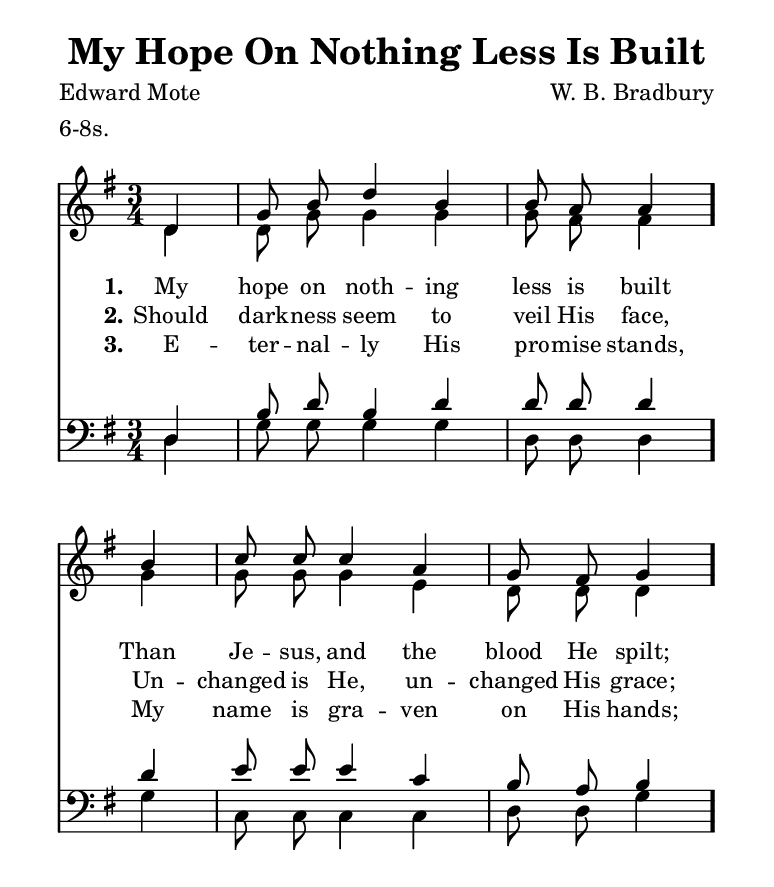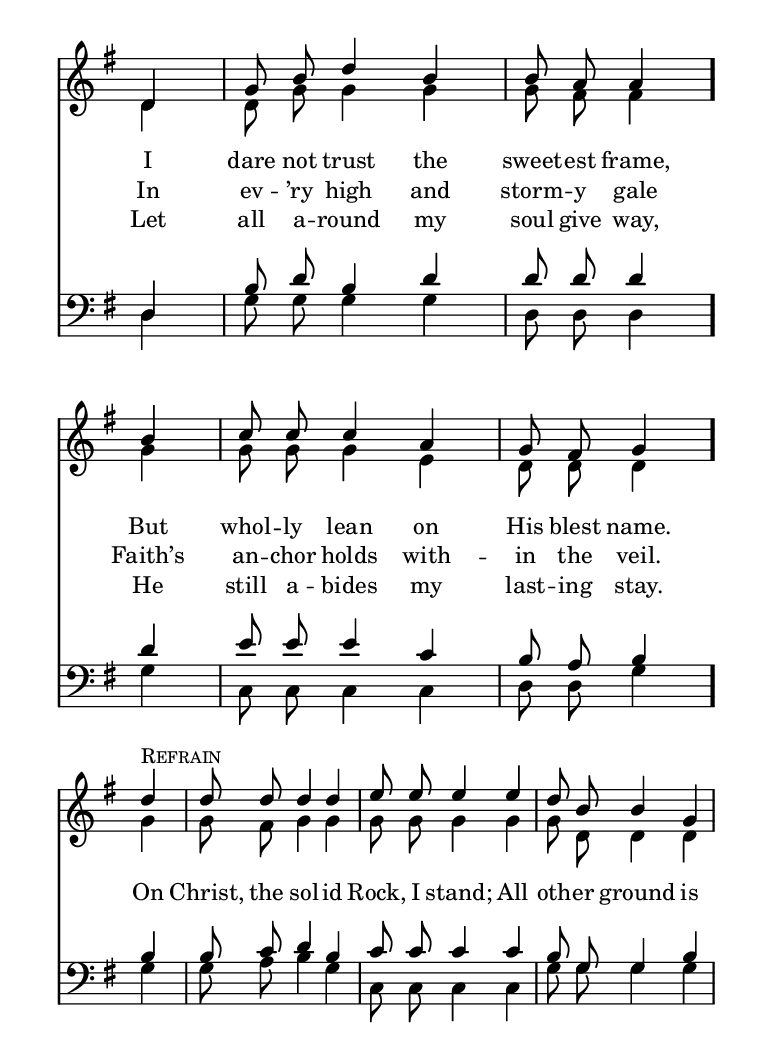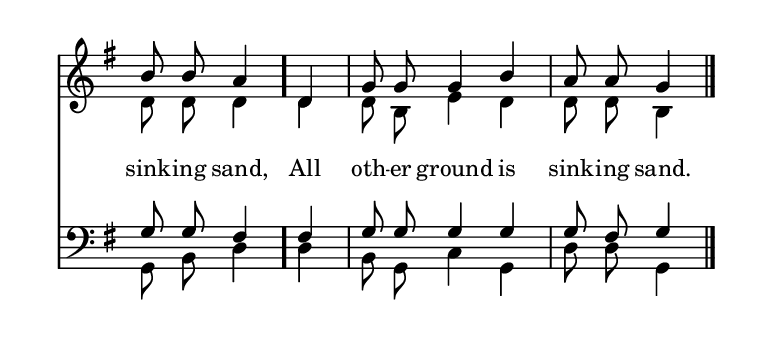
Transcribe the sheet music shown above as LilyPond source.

\include "common/global.ily"
\paper {
  \include "common/paper.ily"
  ragged-bottom = ##t
  ragged-last-bottom = ##t
  %systems-per-page = ##f
  page-count = ##f
}

\header{
  hymnnumber = "7"
  title = "My Hope On Nothing Less Is Built"
  tunename = "Foundation"
  meter = "6-8s."
  poet = "Edward Mote"
  composer = "W. B. Bradbury"
  %copyright = ""
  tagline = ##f
}

patternA = { c4 | c8 c8 c4 c4 | c8 c8 c4 } % all phrases

global = {
  \include "common/overrides.ily"
  %\autoBeamOff
  \override Staff.TimeSignature.style = #'()
  \time 3/4
  \once \override Score.MetronomeMark.transparent = ##t
  \tempo 4 = 66
  \key g \major
  \partial 4
  \autoBeamOff
}

notesSoprano = {
\global
\relative c' {

  \changePitch \patternA { d  | g b d b | b a a   } \bar "."
  \changePitch \patternA { b  | c c c a | g fis g } \bar "."
  \changePitch \patternA { d  | g b d b | b a a   } \bar "."
  \changePitch \patternA { b  | c c c a | g fis g } \bar "."

  << s^\markup { \small \caps "Refrain" }
  \changePitch \patternA { d' | d d d d | e e e   } \bar "." >>
  \changePitch \patternA { e  | d b b g | b b a   } \bar "."
  \changePitch \patternA { d, | g g g b | a a g   } \bar "|."

}
}

notesAlto = {
\global
\relative e' {

  \changePitch \patternA { d | d g g g   | g fis fis }
  \changePitch \patternA { g | g g g e   | d d d     }
  \changePitch \patternA { d | d g g g   | g fis fis }
  \changePitch \patternA { g | g g g e   | d d d     }

  \changePitch \patternA { g | g fis g g | g g g     }
  \changePitch \patternA { g | g d d d   | d d d     }
  \changePitch \patternA { d | d b e d   | d d b     }

}
}

notesTenor = {
\global
\relative a, {


  \changePitch \patternA { d   | b' d b d | d d d   }
  \changePitch \patternA { d   | e e e c  | b a b   }
  \changePitch \patternA { d,  | b' d b d | d d d   }
  \changePitch \patternA { d   | e e e c  | b a b   }

  \changePitch \patternA { b   | b c d b  | c c c   }
  \changePitch \patternA { c   | b g g b  | g g fis }
  \changePitch \patternA { fis | g g g g  | g fis g }

}
}

notesBass = {
\global
\relative f {


  \changePitch \patternA { d | g g g g  | d d d   }
  \changePitch \patternA { g | c, c c c | d d g   }
  \changePitch \patternA { d | g g g g  | d d d   }
  \changePitch \patternA { g | c, c c c | d d g   }

  \changePitch \patternA { g | g a b g  | c, c c  }
  \changePitch \patternA { c | g' g g g | g, b d  }
  \changePitch \patternA { d | b g c g  | d' d g, }

}
}

Refrain = \lyricmode {

  On Christ, the sol -- id Rock, I stand;
  All oth -- er ground is sink -- ing sand,
  All oth -- er ground is sink -- ing sand.

}

wordsA = \lyricmode {
\set stanza = "1."

  My hope on noth -- ing less is built
  Than Je -- sus, and the blood He spilt;
  I dare not trust the sweet -- est frame,
  But whol -- ly lean on His blest name.
}

wordsB = \lyricmode {
\set stanza = "2."

  Should dark -- ness seem to veil His face,
  Un -- changed is He, un -- changed His grace;
  In ev -- ’ry high and storm -- y gale
  Faith’s an -- chor holds with -- in the veil. \break
  \Refrain
}

wordsC = \lyricmode {
\set stanza = "3."

  E -- ter -- nal -- ly His pro -- mise stands,
  My name is gra -- ven on His hands;
  Let all a -- round my soul give way,
  He still a -- bides my last -- ing stay.
}


\score {
  \context ChoirStaff <<
    \context Staff = upper <<
      \set ChoirStaff.systemStartDelimiter = #'SystemStartBar
      \context Voice  = sopranos { \voiceOne << \notesSoprano >> }
      \context Voice  = altos { \voiceTwo << \notesAlto >> }
      \context Lyrics = one   \lyricsto sopranos \wordsA
      \context Lyrics = two   \lyricsto sopranos \wordsB
      \context Lyrics = three \lyricsto sopranos \wordsC
    >>
    \context Staff = men <<
      \clef bass
      \context Voice  = tenors { \voiceOne << \notesTenor >> }
      \context Voice  = basses { \voiceTwo << \notesBass >> }
    >>
  >>
  \layout {
    \include "common/layout.ily"
  }
  \midi{
    \include "common/midi.ily"
  }
}

\version "2.18.0"  % necessary for upgrading to future LilyPond versions.

% vi:set et ts=2 sw=2 ai nocindent syntax=lilypond:
